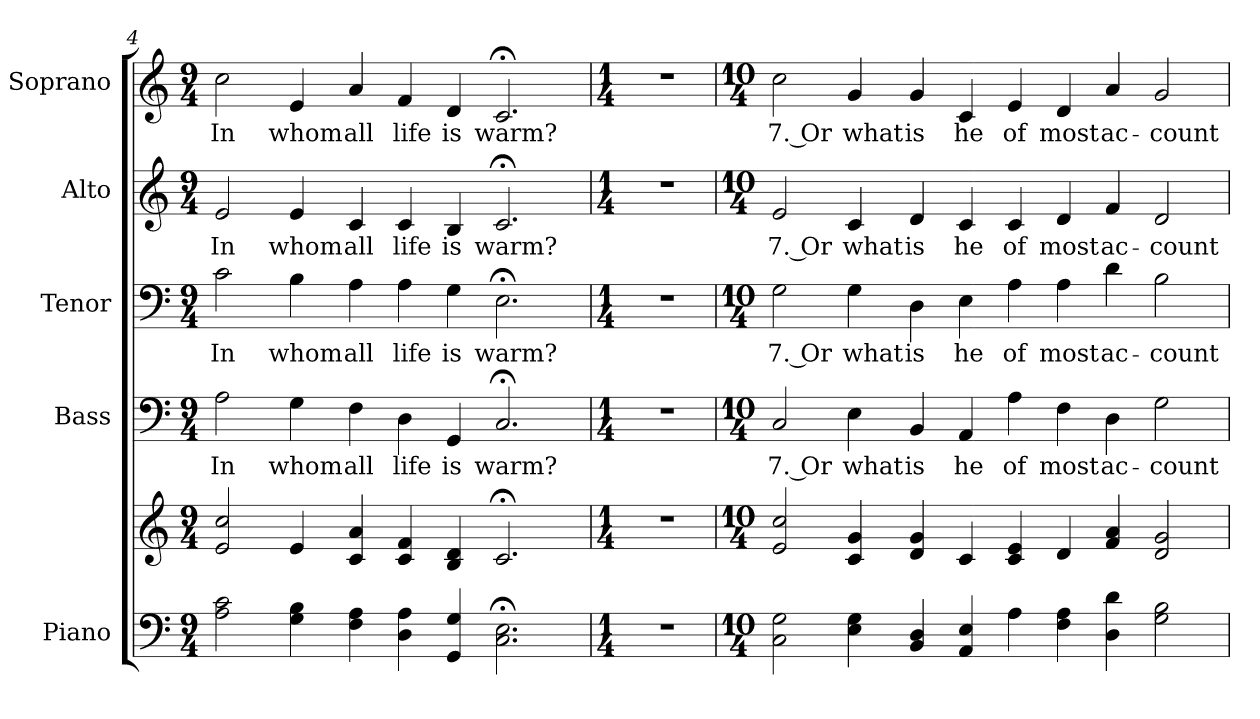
**kern	**kern	**kern	**text	**kern	**text	**kern	**text	**kern	**text
*part5	*part5	*part4	*part4	*part3	*part3	*part2	*part2	*part1	*part1
*staff6	*staff5	*staff4	*staff4	*staff3	*staff3	*staff2	*staff2	*staff1	*staff1
*I"Piano	*	*I"Bass	*	*I"Tenor	*	*I"Alto	*	*I"Soprano	*
*I'Pno.	*	*I'B.	*	*I'T.	*	*I'A.	*	*I'S.	*
*clefF4	*clefG2	*clefF4	*	*clefF4	*	*clefG2	*	*clefG2	*
*k[]	*k[]	*k[]	*	*k[]	*	*k[]	*	*k[]	*
*C:	*C:	*C:	*	*C:	*	*C:	*	*C:	*
*M9/4	*M9/4	*M9/4	*	*M9/4	*	*M9/4	*	*M9/4	*
=4	=4	=4	=4	=4	=4	=4	=4	=4	=4
!	!	!	!LO:LY:b:color=#000000	!	!	!	!	!	!
!	!	!	!	!	!LO:LY:b:color=#000000	!	!	!	!
!	!	!	!	!	!	!	!LO:LY:b:color=#000000	!	!
!	!	!	!	!	!	!	!	!	!LO:LY:b:color=#000000
2Ai\ 2ci	2ei/ 2cci	2Ai\	In	2ci\	In	2ei/	In	2cci\	In
!	!	!	!LO:LY:b:color=#000000	!	!	!	!	!	!
!	!	!	!	!	!LO:LY:b:color=#000000	!	!	!	!
!	!	!	!	!	!	!	!LO:LY:b:color=#000000	!	!
!	!	!	!	!	!	!	!	!	!LO:LY:b:color=#000000
4Gi\ 4Bi	4ei/	4Gi\	whom	4Bi\	whom	4ei/	whom	4ei/	whom
!	!	!	!LO:LY:b:color=#000000	!	!	!	!	!	!
!	!	!	!	!	!LO:LY:b:color=#000000	!	!	!	!
!	!	!	!	!	!	!	!LO:LY:b:color=#000000	!	!
!	!	!	!	!	!	!	!	!	!LO:LY:b:color=#000000
4Fi\ 4Ai	4ci/ 4ai	4Fi\	all	4Ai\	all	4ci/	all	4ai/	all
!	!	!	!LO:LY:b:color=#000000	!	!	!	!	!	!
!	!	!	!	!	!LO:LY:b:color=#000000	!	!	!	!
!	!	!	!	!	!	!	!LO:LY:b:color=#000000	!	!
!	!	!	!	!	!	!	!	!	!LO:LY:b:color=#000000
4Di\ 4Ai	4ci/ 4fi	4Di\	life	4Ai\	life	4ci/	life	4fi/	life
!	!	!	!LO:LY:b:color=#000000	!	!	!	!	!	!
!	!	!	!	!	!LO:LY:b:color=#000000	!	!	!	!
!	!	!	!	!	!	!	!LO:LY:b:color=#000000	!	!
!	!	!	!	!	!	!	!	!	!LO:LY:b:color=#000000
4GGi/ 4Gi	4Bi/ 4di	4GGi/	is	4Gi\	is	4Bi/	is	4di/	is
!	!	!	!LO:LY:b:color=#000000	!	!	!	!	!	!
!	!	!	!	!	!LO:LY:b:color=#000000	!	!	!	!
!	!	!	!	!	!	!	!LO:LY:b:color=#000000	!	!
!	!	!	!	!	!	!	!	!	!LO:LY:b:color=#000000
2.Ci\; 2.Ei;	2.c;i/	2.C;i/	warm?	2.E;i\	warm?	2.c;i/	warm?	2.c;i/	warm?
!!LO:PB:g=z
=5	=5	=5	=5	=5	=5	=5	=5	=5	=5
*M1/4	*M1/4	*M1/4	*	*M1/4	*	*M1/4	*	*M1/4	*
!LO:N:vis=1	!LO:N:vis=1	!LO:N:vis=1	!	!LO:N:vis=1	!	!LO:N:vis=1	!	!LO:N:vis=1	!
4r	4r	4r	.	4r	.	4r	.	4r	.
=6	=6	=6	=6	=6	=6	=6	=6	=6	=6
*M10/4	*M10/4	*M10/4	*	*M10/4	*	*M10/4	*	*M10/4	*
!	!	!	!LO:LY:b:color=#000000	!	!	!	!	!	!
!	!	!	!	!	!LO:LY:b:color=#000000	!	!	!	!
!	!	!	!	!	!	!	!LO:LY:b:color=#000000	!	!
!	!	!	!	!	!	!	!	!	!LO:LY:b:color=#000000
2Ci\ 2Gi	2ei/ 2cci	2Ci/	7. Or	2Gi\	7. Or	2ei/	7. Or	2cci\	7. Or
!	!	!	!LO:LY:b:color=#000000	!	!	!	!	!	!
!	!	!	!	!	!LO:LY:b:color=#000000	!	!	!	!
!	!	!	!	!	!	!	!LO:LY:b:color=#000000	!	!
!	!	!	!	!	!	!	!	!	!LO:LY:b:color=#000000
4Ei\ 4Gi	4ci/ 4gi	4Ei\	what	4Gi\	what	4ci/	what	4gi/	what
!	!	!	!LO:LY:b:color=#000000	!	!	!	!	!	!
!	!	!	!	!	!LO:LY:b:color=#000000	!	!	!	!
!	!	!	!	!	!	!	!LO:LY:b:color=#000000	!	!
!	!	!	!	!	!	!	!	!	!LO:LY:b:color=#000000
4BBi/ 4Di	4di/ 4gi	4BBi/	is	4Di\	is	4di/	is	4gi/	is
!	!	!	!LO:LY:b:color=#000000	!	!	!	!	!	!
!	!	!	!	!	!LO:LY:b:color=#000000	!	!	!	!
!	!	!	!	!	!	!	!LO:LY:b:color=#000000	!	!
!	!	!	!	!	!	!	!	!	!LO:LY:b:color=#000000
4AAi/ 4Ei	4ci/	4AAi/	he	4Ei\	he	4ci/	he	4ci/	he
!	!	!	!LO:LY:b:color=#000000	!	!	!	!	!	!
!	!	!	!	!	!LO:LY:b:color=#000000	!	!	!	!
!	!	!	!	!	!	!	!LO:LY:b:color=#000000	!	!
!	!	!	!	!	!	!	!	!	!LO:LY:b:color=#000000
4Ai\	4ci/ 4ei	4Ai\	of	4Ai\	of	4ci/	of	4ei/	of
!	!	!	!LO:LY:b:color=#000000	!	!	!	!	!	!
!	!	!	!	!	!LO:LY:b:color=#000000	!	!	!	!
!	!	!	!	!	!	!	!LO:LY:b:color=#000000	!	!
!	!	!	!	!	!	!	!	!	!LO:LY:b:color=#000000
4Fi\ 4Ai	4di/	4Fi\	most	4Ai\	most	4di/	most	4di/	most
!	!	!	!LO:LY:b:color=#000000	!	!	!	!	!	!
!	!	!	!	!	!LO:LY:b:color=#000000	!	!	!	!
!	!	!	!	!	!	!	!LO:LY:b:color=#000000	!	!
!	!	!	!	!	!	!	!	!	!LO:LY:b:color=#000000
4Di\ 4di	4fi/ 4ai	4Di\	ac-	4di\	ac-	4fi/	ac-	4ai/	ac-
!	!	!	!LO:LY:b:color=#000000	!	!	!	!	!	!
!	!	!	!	!	!LO:LY:b:color=#000000	!	!	!	!
!	!	!	!	!	!	!	!LO:LY:b:color=#000000	!	!
!	!	!	!	!	!	!	!	!	!LO:LY:b:color=#000000
2Gi\ 2Bi	2di/ 2gi	2Gi\	-count	2Bi\	-count	2di/	-count	2gi/	-count
=	=	=	=	=	=	=	=	=	=
*-	*-	*-	*-	*-	*-	*-	*-	*-	*-
